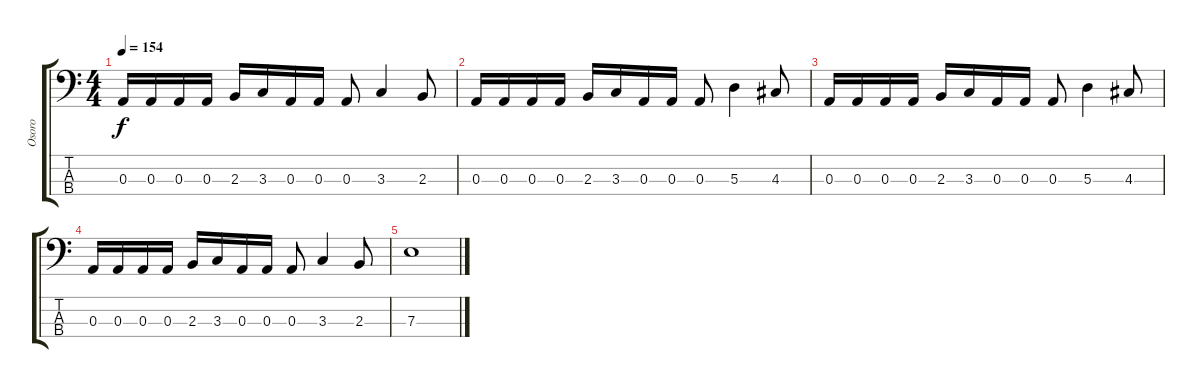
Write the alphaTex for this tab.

\track ("Osoro" "Osoro") {instrument electricbasspick}
\staff {score tabs}
\tuning (G2 D2 A1 E1) {hide}
\ts (4 4)
\tempo 154
\clef f4
\ks c
0.3.16{dy f} 0.3.16 0.3.16 0.3.16 2.3.16 3.3.16 0.3.16 0.3.16 0.3.8 3.3.4 2.3.8 |
0.3.16 0.3.16 0.3.16 0.3.16 2.3.16 3.3.16 0.3.16 0.3.16 0.3.8 5.3.4 4.3.8 |
0.3.16 0.3.16 0.3.16 0.3.16 2.3.16 3.3.16 0.3.16 0.3.16 0.3.8 5.3.4 4.3.8 |
0.3.16 0.3.16 0.3.16 0.3.16 2.3.16 3.3.16 0.3.16 0.3.16 0.3.8 3.3.4 2.3.8 |
7.3.1
